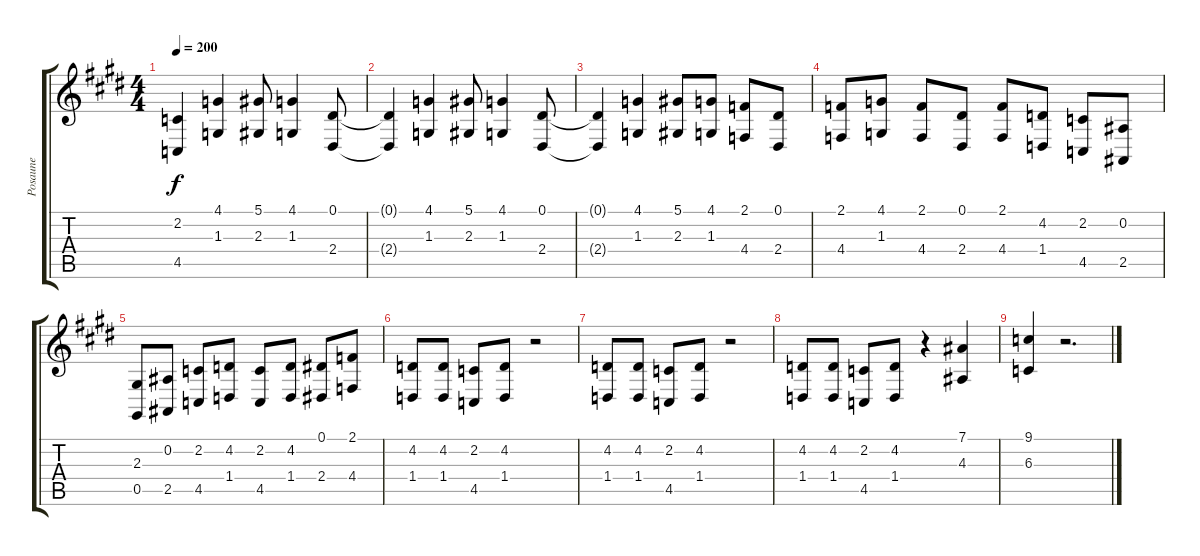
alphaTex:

\track ("Posaune" "Posaune") {instrument trombone}
\staff {score tabs}
\tuning (Eb4 Bb3 Gb3 Db3 Ab2 Eb2) {hide}
\ts (4 4)
\tempo 200
\clef g2
\ks e
(2.2{t} 4.5{t}).4{dy f} (4.1 1.3).4 (5.1 2.3).8 (4.1 1.3).4 (0.1 2.4).8 |
(0.1{t} 2.4{t}).4 (4.1 1.3).4 (5.1 2.3).8 (4.1 1.3).4 (0.1 2.4).8 |
(0.1{t} 2.4{t}).4 (4.1 1.3).4 (5.1 2.3).8 (4.1 1.3).8 (2.1 4.4).8 (0.1 2.4).8 |
(2.1 4.4).8 (4.1 1.3).8 (2.1 4.4).8 (0.1 2.4).8 (2.1 4.4).8 (4.2 1.4).8 (2.2 4.5).8 (0.2 2.5).8 |
(2.3 0.5).8 (0.2 2.5).8 (2.2 4.5).8 (4.2 1.4).8 (2.2 4.5).8 (4.2 1.4).8 (0.1 2.4).8 (2.1 4.4).8 |
(4.2 1.4).8 (4.2 1.4).8 (2.2 4.5).8 (4.2 1.4).8 r.2 |
(4.2 1.4).8 (4.2 1.4).8 (2.2 4.5).8 (4.2 1.4).8 r.2 |
(4.2 1.4).8 (4.2 1.4).8 (2.2 4.5).8 (4.2 1.4).8 r.4 (7.1 4.3).4 |
(9.1 6.3).4 r.2{d}
